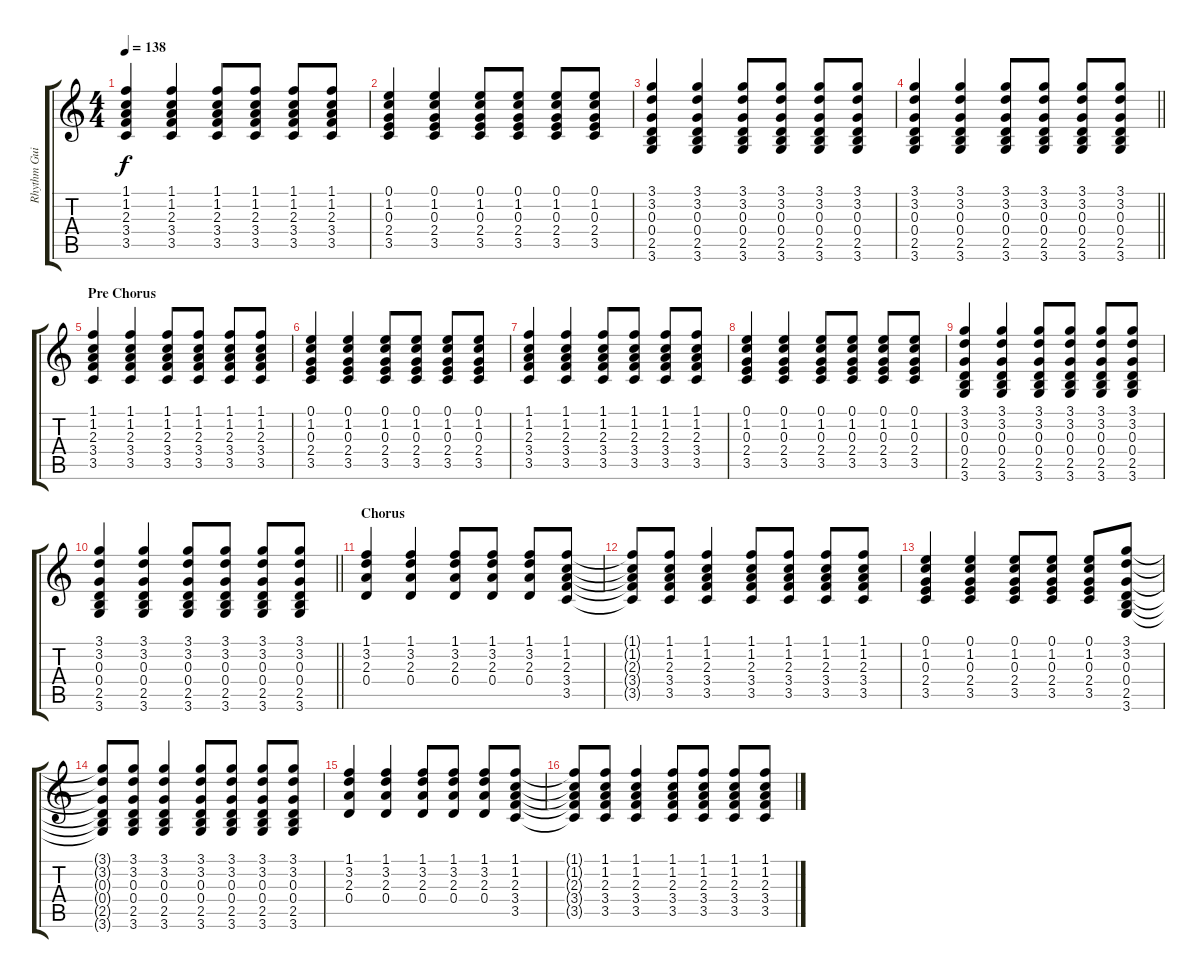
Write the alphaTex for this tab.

\track ("Rhythm Guitar" "Rhythm Gui") {instrument acousticguitarsteel}
\staff {score tabs}
\tuning (E4 B3 G3 D3 A2 E2) {hide}
\ts (4 4)
\tempo 138
\clef g2
\ks c
(1.1 1.2 2.3 3.4 3.5).4{dy f} (1.1 1.2 2.3 3.4 3.5).4 (1.1 1.2 2.3 3.4 3.5).8 (1.1 1.2 2.3 3.4 3.5).8 (1.1 1.2 2.3 3.4 3.5).8 (1.1 1.2 2.3 3.4 3.5).8 |
(0.1 1.2 0.3 2.4 3.5).4 (0.1 1.2 0.3 2.4 3.5).4 (0.1 1.2 0.3 2.4 3.5).8 (0.1 1.2 0.3 2.4 3.5).8 (0.1 1.2 0.3 2.4 3.5).8 (0.1 1.2 0.3 2.4 3.5).8 |
(3.1 3.2 0.3 0.4 2.5 3.6).4 (3.1 3.2 0.3 0.4 2.5 3.6).4 (3.1 3.2 0.3 0.4 2.5 3.6).8 (3.1 3.2 0.3 0.4 2.5 3.6).8 (3.1 3.2 0.3 0.4 2.5 3.6).8 (3.1 3.2 0.3 0.4 2.5 3.6).8 |
\barLineRight lightlight
(3.1 3.2 0.3 0.4 2.5 3.6).4 (3.1 3.2 0.3 0.4 2.5 3.6).4 (3.1 3.2 0.3 0.4 2.5 3.6).8 (3.1 3.2 0.3 0.4 2.5 3.6).8 (3.1 3.2 0.3 0.4 2.5 3.6).8 (3.1 3.2 0.3 0.4 2.5 3.6).8 |
\section ("" "Pre Chorus")
(1.1 1.2 2.3 3.4 3.5).4 (1.1 1.2 2.3 3.4 3.5).4 (1.1 1.2 2.3 3.4 3.5).8 (1.1 1.2 2.3 3.4 3.5).8 (1.1 1.2 2.3 3.4 3.5).8 (1.1 1.2 2.3 3.4 3.5).8 |
(0.1 1.2 0.3 2.4 3.5).4 (0.1 1.2 0.3 2.4 3.5).4 (0.1 1.2 0.3 2.4 3.5).8 (0.1 1.2 0.3 2.4 3.5).8 (0.1 1.2 0.3 2.4 3.5).8 (0.1 1.2 0.3 2.4 3.5).8 |
(1.1 1.2 2.3 3.4 3.5).4 (1.1 1.2 2.3 3.4 3.5).4 (1.1 1.2 2.3 3.4 3.5).8 (1.1 1.2 2.3 3.4 3.5).8 (1.1 1.2 2.3 3.4 3.5).8 (1.1 1.2 2.3 3.4 3.5).8 |
(0.1 1.2 0.3 2.4 3.5).4 (0.1 1.2 0.3 2.4 3.5).4 (0.1 1.2 0.3 2.4 3.5).8 (0.1 1.2 0.3 2.4 3.5).8 (0.1 1.2 0.3 2.4 3.5).8 (0.1 1.2 0.3 2.4 3.5).8 |
(3.1 3.2 0.3 0.4 2.5 3.6).4 (3.1 3.2 0.3 0.4 2.5 3.6).4 (3.1 3.2 0.3 0.4 2.5 3.6).8 (3.1 3.2 0.3 0.4 2.5 3.6).8 (3.1 3.2 0.3 0.4 2.5 3.6).8 (3.1 3.2 0.3 0.4 2.5 3.6).8 |
\barLineRight lightlight
(3.1 3.2 0.3 0.4 2.5 3.6).4 (3.1 3.2 0.3 0.4 2.5 3.6).4 (3.1 3.2 0.3 0.4 2.5 3.6).8 (3.1 3.2 0.3 0.4 2.5 3.6).8 (3.1 3.2 0.3 0.4 2.5 3.6).8 (3.1 3.2 0.3 0.4 2.5 3.6).8 |
\section ("" "Chorus")
(1.1 3.2 2.3 0.4).4 (1.1 3.2 2.3 0.4).4 (1.1 3.2 2.3 0.4).8 (1.1 3.2 2.3 0.4).8 (1.1 3.2 2.3 0.4).8 (1.1 1.2 2.3 3.4 3.5).8 |
(1.1{t} 1.2{t} 2.3{t} 3.4{t} 3.5{t}).8 (1.1 1.2 2.3 3.4 3.5).8 (1.1 1.2 2.3 3.4 3.5).4 (1.1 1.2 2.3 3.4 3.5).8 (1.1 1.2 2.3 3.4 3.5).8 (1.1 1.2 2.3 3.4 3.5).8 (1.1 1.2 2.3 3.4 3.5).8 |
(0.1 1.2 0.3 2.4 3.5).4 (0.1 1.2 0.3 2.4 3.5).4 (0.1 1.2 0.3 2.4 3.5).8 (0.1 1.2 0.3 2.4 3.5).8 (0.1 1.2 0.3 2.4 3.5).8 (3.1 3.2 0.3 0.4 2.5 3.6).8 |
(3.1{t} 3.2{t} 0.3{t} 0.4{t} 2.5{t} 3.6{t}).8 (3.1 3.2 0.3 0.4 2.5 3.6).8 (3.1 3.2 0.3 0.4 2.5 3.6).4 (3.1 3.2 0.3 0.4 2.5 3.6).8 (3.1 3.2 0.3 0.4 2.5 3.6).8 (3.1 3.2 0.3 0.4 2.5 3.6).8 (3.1 3.2 0.3 0.4 2.5 3.6).8 |
(1.1 3.2 2.3 0.4).4 (1.1 3.2 2.3 0.4).4 (1.1 3.2 2.3 0.4).8 (1.1 3.2 2.3 0.4).8 (1.1 3.2 2.3 0.4).8 (1.1 1.2 2.3 3.4 3.5).8 |
(1.1{t} 1.2{t} 2.3{t} 3.4{t} 3.5{t}).8 (1.1 1.2 2.3 3.4 3.5).8 (1.1 1.2 2.3 3.4 3.5).4 (1.1 1.2 2.3 3.4 3.5).8 (1.1 1.2 2.3 3.4 3.5).8 (1.1 1.2 2.3 3.4 3.5).8 (1.1 1.2 2.3 3.4 3.5).8
